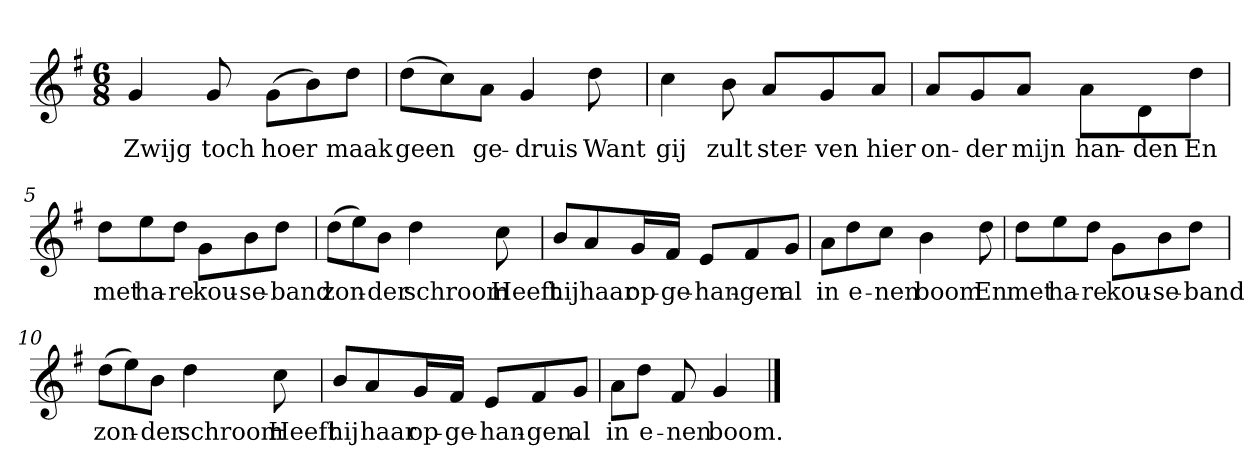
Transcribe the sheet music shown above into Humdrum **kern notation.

**kern	**text
*part1	*part1
*staff1	*staff1
*clefG2	*
*k[f#]	*
*G:	*
*M6/8	*
*MM120	*
=1	=1
4g	Zwijg
8g	toch
(8g\L	hoer
8b\)	.
8dd\J	maak
=2	=2
(8dd\L	geen
8cc\)	.
8a\J	ge-
4g	-druis
8dd	Want
=3	=3
4cc	gij
8b	zult
8a/L	ster-
8g/	-ven
8a/J	hier
=4	=4
8a/L	on-
8g/	-der
8a/J	mijn
8a\L	han-
8d\	-den
8dd\J	En
=5	=5
8dd\L	met
8ee\	ha-
8dd\J	-re
8g\L	kou-
8b\	-se-
8dd\J	-band
=6	=6
(8dd\L	zon-
8ee\)	.
8b\J	-der
4dd	schroom
8cc	Heeft
=7	=7
8b/L	hij
8a/	haar
16g/L	op-
16f#/JJ	-ge-
8e/L	-han-
8f#/	-gen
8g/J	al
=8	=8
8a\L	in
8dd\	e-
8cc\J	-nen
4b	boom
8dd	En
=9	=9
8dd\L	met
8ee\	ha-
8dd\J	-re
8g\L	kou-
8b\	-se-
8dd\J	-band
=10	=10
(8dd\L	zon-
8ee\)	.
8b\J	-der
4dd	schroom
8cc	Heeft
=11	=11
8b/L	hij
8a/	haar
16g/L	op-
16f#/JJ	-ge-
8e/L	-han-
8f#/	-gen
8g/J	al
=12	=12
8a\L	in
8dd\J	e-
8f#	-nen
4g	boom.
==	==
*-	*-
